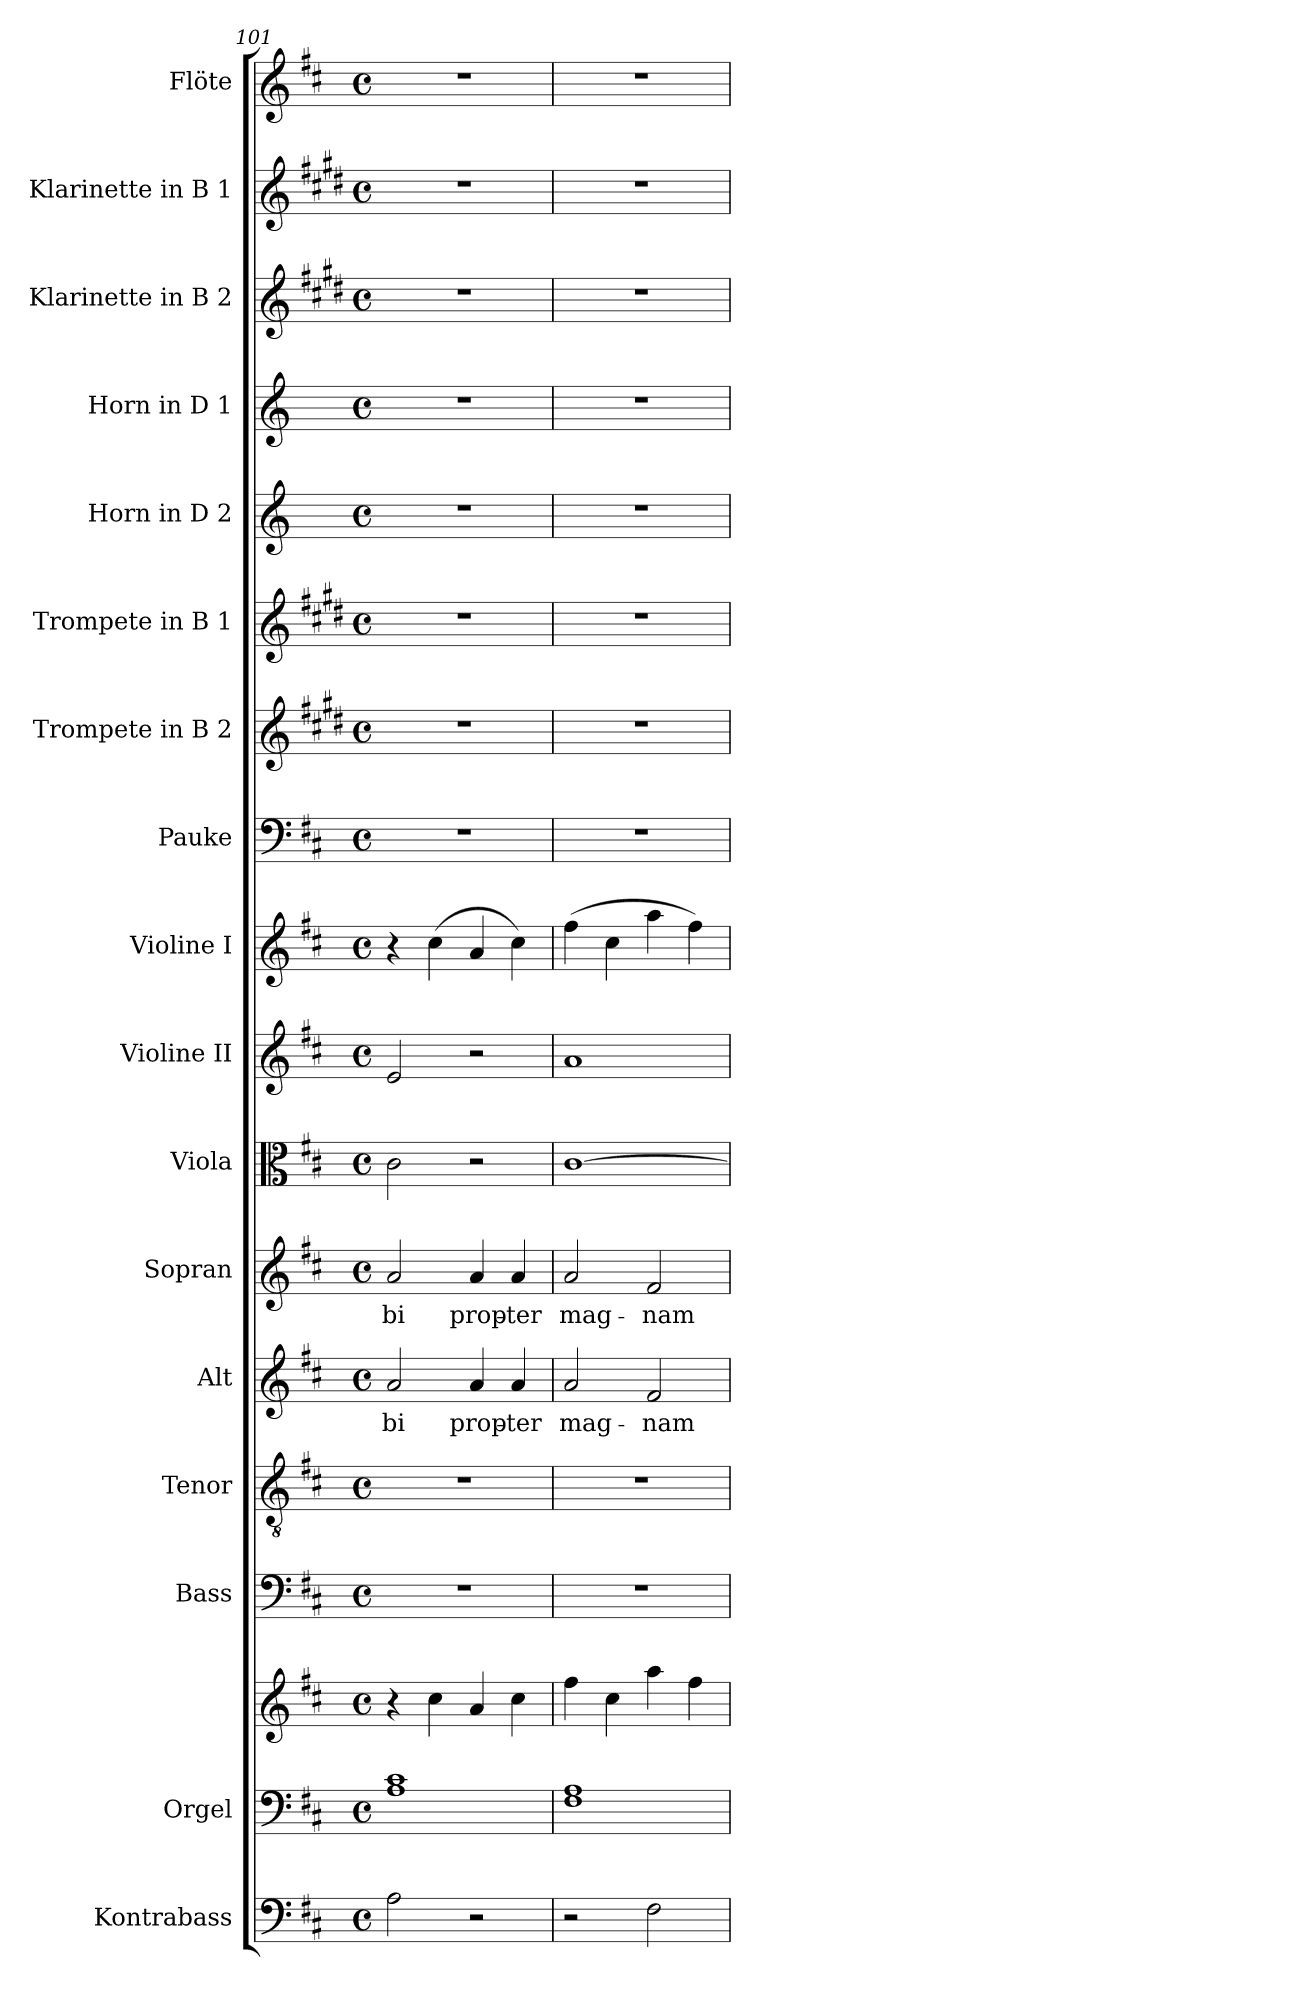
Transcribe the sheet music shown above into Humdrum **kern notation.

**kern	**kern	**kern	**kern	**kern	**kern	**text	**kern	**text	**kern	**kern	**kern	**kern	**kern	**kern	**kern	**kern	**kern	**kern	**kern
*part17	*part16	*part16	*part15	*part14	*part13	*part13	*part12	*part12	*part11	*part10	*part9	*part8	*part7	*part6	*part5	*part4	*part3	*part2	*part1
*staff18	*staff17	*staff16	*staff15	*staff14	*staff13	*staff13	*staff12	*staff12	*staff11	*staff10	*staff9	*staff8	*staff7	*staff6	*staff5	*staff4	*staff3	*staff2	*staff1
*I"Kontrabass	*I"Orgel	*	*I"Bass	*I"Tenor	*I"Alt	*	*I"Sopran	*	*I"Viola	*I"Violine II	*I"Violine I	*I"Pauke	*I"Trompete in B 2	*I"Trompete in B 1	*I"Horn in D 2	*I"Horn in D 1	*I"Klarinette in B 2	*I"Klarinette in B 1	*I"Flöte
*I'Kb.	*I'Org.	*	*I'B	*I'T	*I'A	*	*I'S	*	*I'Vla.	*I'Vl. II	*I'Vl. I	*I'Pk.	*I'Trp. 2	*I'Trp. 1	*I'Hrn. 2	*I'Hrn. 1	*I'Kl. 2	*I'Kl. 1	*I'Fl.
*clefF4	*clefF4	*clefG2	*clefF4	*clefGv2	*clefG2	*	*clefG2	*	*clefC3	*clefG2	*clefG2	*clefF4	*clefG2	*clefG2	*clefG2	*clefG2	*clefG2	*clefG2	*clefG2
*ITrd7c12	*	*	*	*	*	*	*	*	*	*	*	*	*ITrd1c2	*ITrd1c2	*ITrd-1c-2	*ITrd-1c-2	*ITrd1c2	*ITrd1c2	*
*k[f#c#]	*k[f#c#]	*k[f#c#]	*k[f#c#]	*k[f#c#]	*k[f#c#]	*	*k[f#c#]	*	*k[f#c#]	*k[f#c#]	*k[f#c#]	*k[f#c#]	*k[f#c#]	*k[f#c#]	*k[f#c#]	*k[f#c#]	*k[f#c#]	*k[f#c#]	*k[f#c#]
*D:	*D:	*D:	*D:	*D:	*D:	*	*D:	*	*D:	*D:	*D:	*D:	*D:	*D:	*D:	*D:	*D:	*D:	*D:
*M4/4	*M4/4	*M4/4	*M4/4	*M4/4	*M4/4	*	*M4/4	*	*M4/4	*M4/4	*M4/4	*M4/4	*M4/4	*M4/4	*M4/4	*M4/4	*M4/4	*M4/4	*M4/4
*met(c)	*met(c)	*met(c)	*met(c)	*met(c)	*met(c)	*	*met(c)	*	*met(c)	*met(c)	*met(c)	*met(c)	*met(c)	*met(c)	*met(c)	*met(c)	*met(c)	*met(c)	*met(c)
=101	=101	=101	=101	=101	=101	=101	=101	=101	=101	=101	=101	=101	=101	=101	=101	=101	=101	=101	=101
!	!	!	!	!	!	!LO:LY:b	!	!LO:LY:b	!	!	!	!	!	!	!	!	!	!	!
2AA\	1A 1c#	4r	1r	1r	2a/	-bi	2a/	-bi	2c#\	2e/	4r	1r	1r	1r	1r	1r	1r	1r	1r
.	.	4cc#\	.	.	.	.	.	.	.	.	(>4cc#\	.	.	.	.	.	.	.	.
!	!	!	!	!	!	!LO:LY:b	!	!LO:LY:b	!	!	!	!	!	!	!	!	!	!	!
2r	.	4a/	.	.	4a/	prop-	4a/	prop-	2r	2r	4a/	.	.	.	.	.	.	.	.
!	!	!	!	!	!	!LO:LY:b	!	!LO:LY:b	!	!	!	!	!	!	!	!	!	!	!
.	.	4cc#\	.	.	4a/	-ter	4a/	-ter	.	.	4cc#\)	.	.	.	.	.	.	.	.
=102	=102	=102	=102	=102	=102	=102	=102	=102	=102	=102	=102	=102	=102	=102	=102	=102	=102	=102	=102
!	!	!	!	!	!	!LO:LY:b	!	!LO:LY:b	!	!	!	!	!	!	!	!	!	!	!
2r	1F# 1A	4ff#\	1r	1r	2a/	mag-	2a/	mag-	[1c#	1a	(>4ff#\	1r	1r	1r	1r	1r	1r	1r	1r
.	.	4cc#\	.	.	.	.	.	.	.	.	4cc#\	.	.	.	.	.	.	.	.
!	!	!	!	!	!	!LO:LY:b	!	!LO:LY:b	!	!	!	!	!	!	!	!	!	!	!
2FF#\	.	4aa\	.	.	2f#/	-nam	2f#/	-nam	.	.	4aa\	.	.	.	.	.	.	.	.
.	.	4ff#\	.	.	.	.	.	.	.	.	4ff#\)	.	.	.	.	.	.	.	.
=	=	=	=	=	=	=	=	=	=	=	=	=	=	=	=	=	=	=	=
*-	*-	*-	*-	*-	*-	*-	*-	*-	*-	*-	*-	*-	*-	*-	*-	*-	*-	*-	*-
